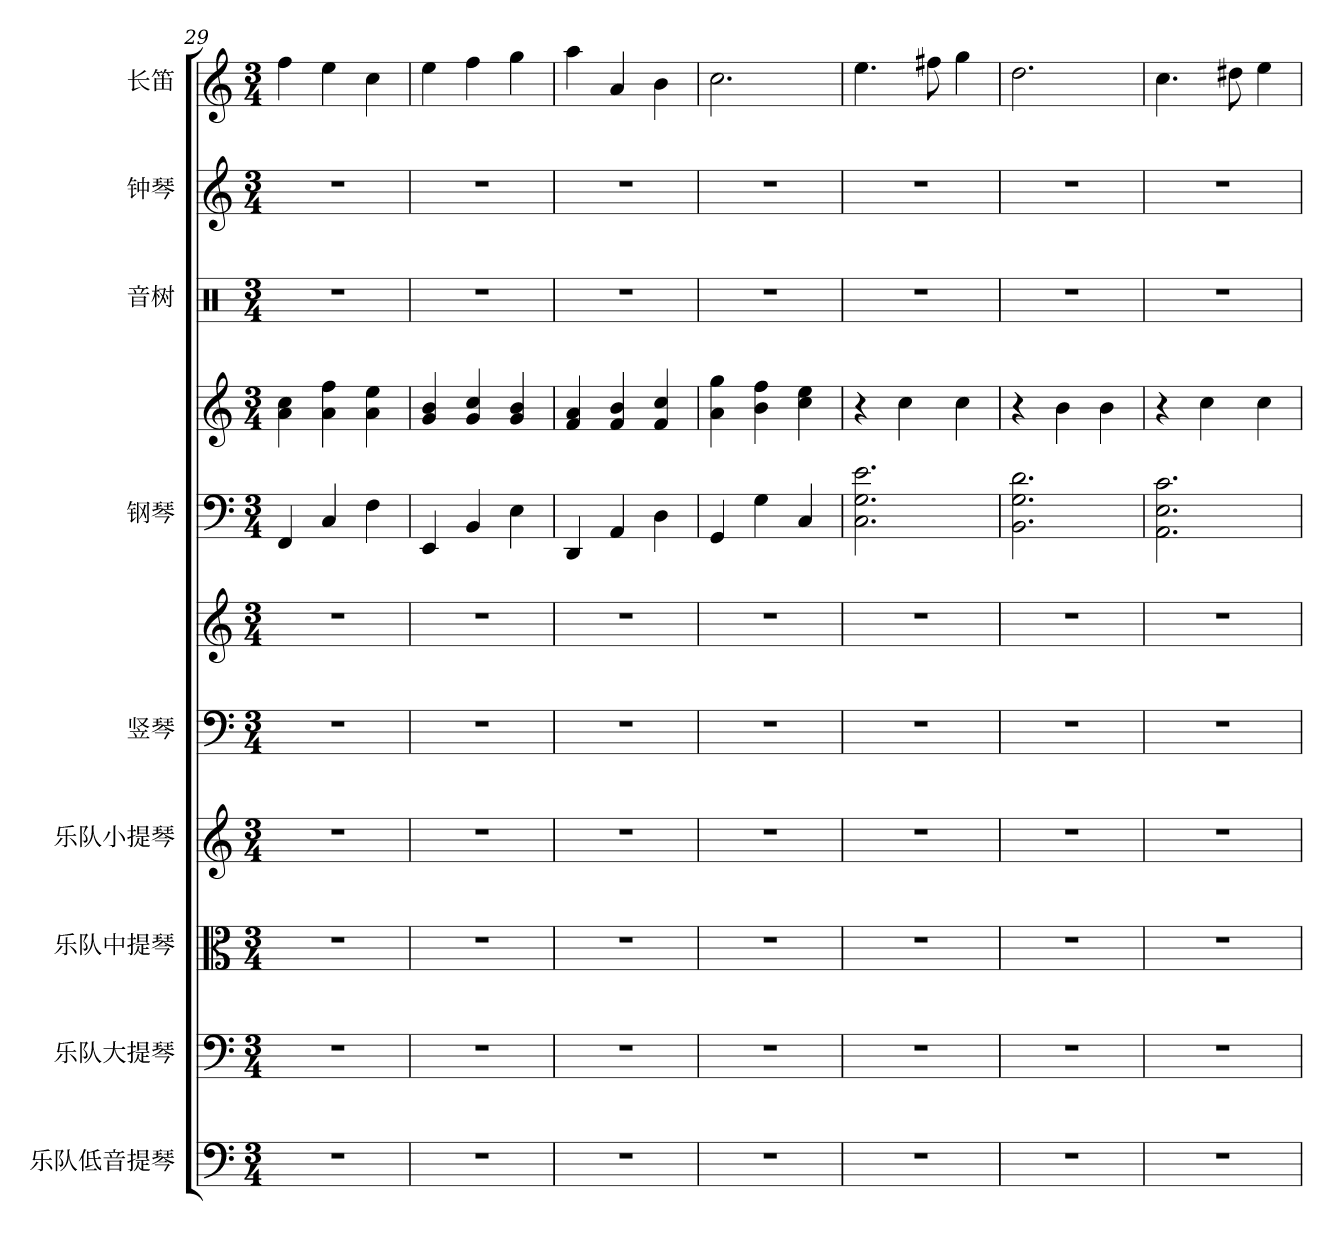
**kern	**kern	**kern	**kern	**kern	**kern	**kern	**kern	**kern	**kern	**kern
*part9	*part8	*part7	*part6	*part5	*part5	*part4	*part4	*part3	*part2	*part1
*staff11	*staff10	*staff9	*staff8	*staff7	*staff6	*staff5	*staff4	*staff3	*staff2	*staff1
*I"乐队低音提琴	*I"乐队大提琴	*I"乐队中提琴	*I"乐队小提琴	*I"竖琴	*	*I"钢琴	*	*I"音树	*I"钟琴	*I"长笛
*clefF4	*clefF4	*clefC3	*clefG2	*clefF4	*clefG2	*clefF4	*clefG2	*clefX	*clefG2	*clefG2
*ITrd7c12	*	*	*	*	*	*	*	*	*ITrd-14c-24	*
*k[]	*k[]	*k[]	*k[]	*k[]	*k[]	*k[]	*k[]	*k[]	*k[]	*k[]
*M3/4	*M3/4	*M3/4	*M3/4	*M3/4	*M3/4	*M3/4	*M3/4	*M3/4	*M3/4	*M3/4
=29	=29	=29	=29	=29	=29	=29	=29	=29	=29	=29
2.r	2.r	2.r	2.r	2.r	2.r	4FF/	4a\ 4cc\	2.r	2.r	4ff\
.	.	.	.	.	.	4C/	4a\ 4ff\	.	.	4ee\
.	.	.	.	.	.	4F\	4a\ 4ee\	.	.	4cc\
=30	=30	=30	=30	=30	=30	=30	=30	=30	=30	=30
2.r	2.r	2.r	2.r	2.r	2.r	4EE/	4g/ 4b/	2.r	2.r	4ee\
.	.	.	.	.	.	4BB/	4g/ 4cc/	.	.	4ff\
.	.	.	.	.	.	4E\	4g/ 4b/	.	.	4gg\
=31	=31	=31	=31	=31	=31	=31	=31	=31	=31	=31
2.r	2.r	2.r	2.r	2.r	2.r	4DD/	4f/ 4a/	2.r	2.r	4aa\
.	.	.	.	.	.	4AA/	4f/ 4b/	.	.	4a/
.	.	.	.	.	.	4D\	4f/ 4cc/	.	.	4b\
=32	=32	=32	=32	=32	=32	=32	=32	=32	=32	=32
2.r	2.r	2.r	2.r	2.r	2.r	4GG/	4a\ 4gg\	2.r	2.r	2.cc\
.	.	.	.	.	.	4G\	4b\ 4ff\	.	.	.
.	.	.	.	.	.	4C/	4cc\ 4ee\	.	.	.
=33	=33	=33	=33	=33	=33	=33	=33	=33	=33	=33
2.r	2.r	2.r	2.r	2.r	2.r	2.C\ 2.G\ 2.e\	4r	2.r	2.r	4.ee\
.	.	.	.	.	.	.	4cc\	.	.	.
.	.	.	.	.	.	.	.	.	.	8ff#X\
.	.	.	.	.	.	.	4cc\	.	.	4gg\
=34	=34	=34	=34	=34	=34	=34	=34	=34	=34	=34
2.r	2.r	2.r	2.r	2.r	2.r	2.BB\ 2.G\ 2.d\	4r	2.r	2.r	2.dd\
.	.	.	.	.	.	.	4b\	.	.	.
.	.	.	.	.	.	.	4b\	.	.	.
=35	=35	=35	=35	=35	=35	=35	=35	=35	=35	=35
2.r	2.r	2.r	2.r	2.r	2.r	2.AA\ 2.E\ 2.c\	4r	2.r	2.r	4.cc\
.	.	.	.	.	.	.	4cc\	.	.	.
.	.	.	.	.	.	.	.	.	.	8dd#X\
.	.	.	.	.	.	.	4cc\	.	.	4ee\
=	=	=	=	=	=	=	=	=	=	=
*-	*-	*-	*-	*-	*-	*-	*-	*-	*-	*-
